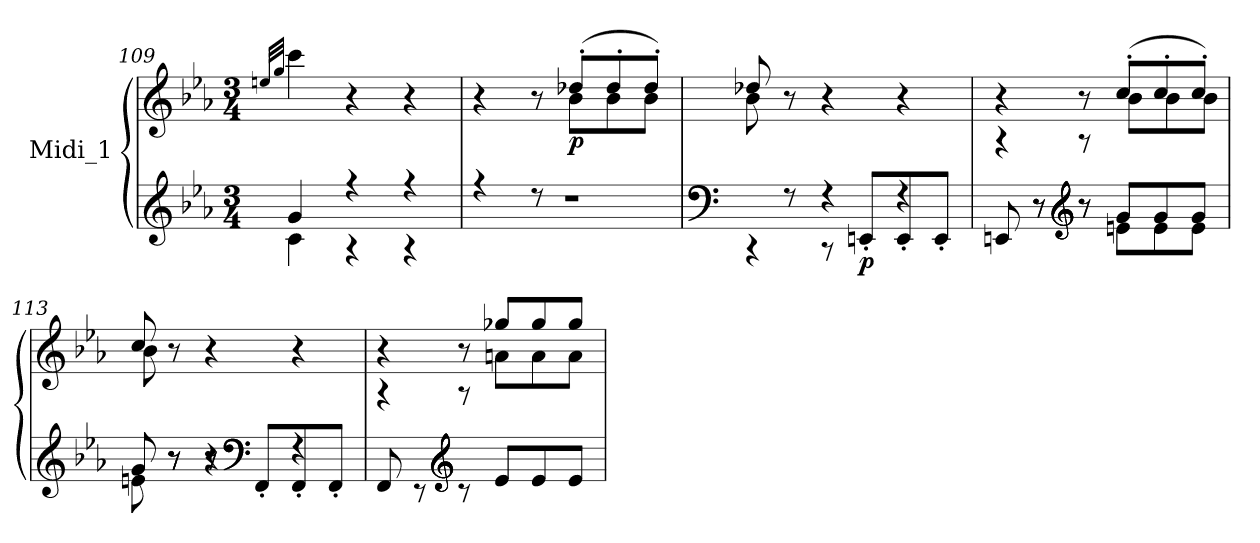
**kern	**kern	**dynam
*part1	*part1	*part1
*staff2	*staff1	*staff1/2
*I"Midi_1	*	*
*clefG2	*clefG2	*
*k[b-e-a-]	*k[b-e-a-]	*
*E-:	*E-:	*
*M3/4	*M3/4	*
=109	=109	=109
.	32qeen/LLL	.
.	32qgg/JJJ	.
*^	*	*
4g/	4c\	4ccc\	.
4r	4r	4r	.
4r	4r	4r	.
!!LO:LB:g=z
=110	=110	=110	=110
*	*^	*^	*
4r	2.r	2ryy	4r	4.ryy	.
8r	.	.	8r	.	.
!	!	!	!	!	!LO:DY:b
4.ryy	.	.	(>8dd-X'/L	8b-\L	p
.	.	4ryy	8dd-'/	8b-\	.
.	.	.	8dd-'/J)	8b-\J	.
=111	=111	=111	=111	=111	=111
*clefF4	*	*	*	*	*
8ryy	4r	2ryy	8dd-X/	8b-\	.
8r	.	.	8r	2ryy	.
4r	8r	.	4r	.	.
!	!	!	!	!	!LO:DY:b=2
.	8EEn'/L	.	.	.	p
4r	8EE'/	4ryy	4r	.	.
.	8EE'/J	.	.	8ryy	.
=112	=112	=112	=112	=112	=112
4rb	8EEn/	8ryy	4r	4.ryy	.
.	8r	8r	.	.	.
*clefG2	*	*	*	*	*
8rggg	8r	8r	8r	.	.
4.ryy	8g/L	8en\L	(>8cc'/L	8b-\L	.
.	8g/	8e\	8cc'/	8b-\	.
.	8g/J	8e\J	8cc'/J)	8b-\J	.
=113	=113	=113	=113	=113	=113
8ryy	8g/	8en\	8cc/	8b-\	.
8r	8r	8r	8r	2ryy	.
4r	8r	8r	4r	.	.
*clefF4	*	*	*	*	*
.	8FF'/L	8ryy	.	.	.
4r	8FF'/	4ryy	4r	.	.
.	8FF'/J	.	.	8ryy	.
=114	=114	=114	=114	=114	=114
4rb	8FF/	4ryy	4r	4.ryy	.
.	8r	.	.	.	.
*clefG2	*	*	*	*	*
8rggg	8r	4ryy	8r	.	.
4.ryy	8e-i/L	.	8gg-X/L	8an\L	.
.	8e-/	4ryy	8gg-/	8a\	.
.	8e-/J	.	8gg-/J	8a\J	.
*v	*v	*v	*	*	*
*	*v	*v	*
=	=	=
*-	*-	*-
